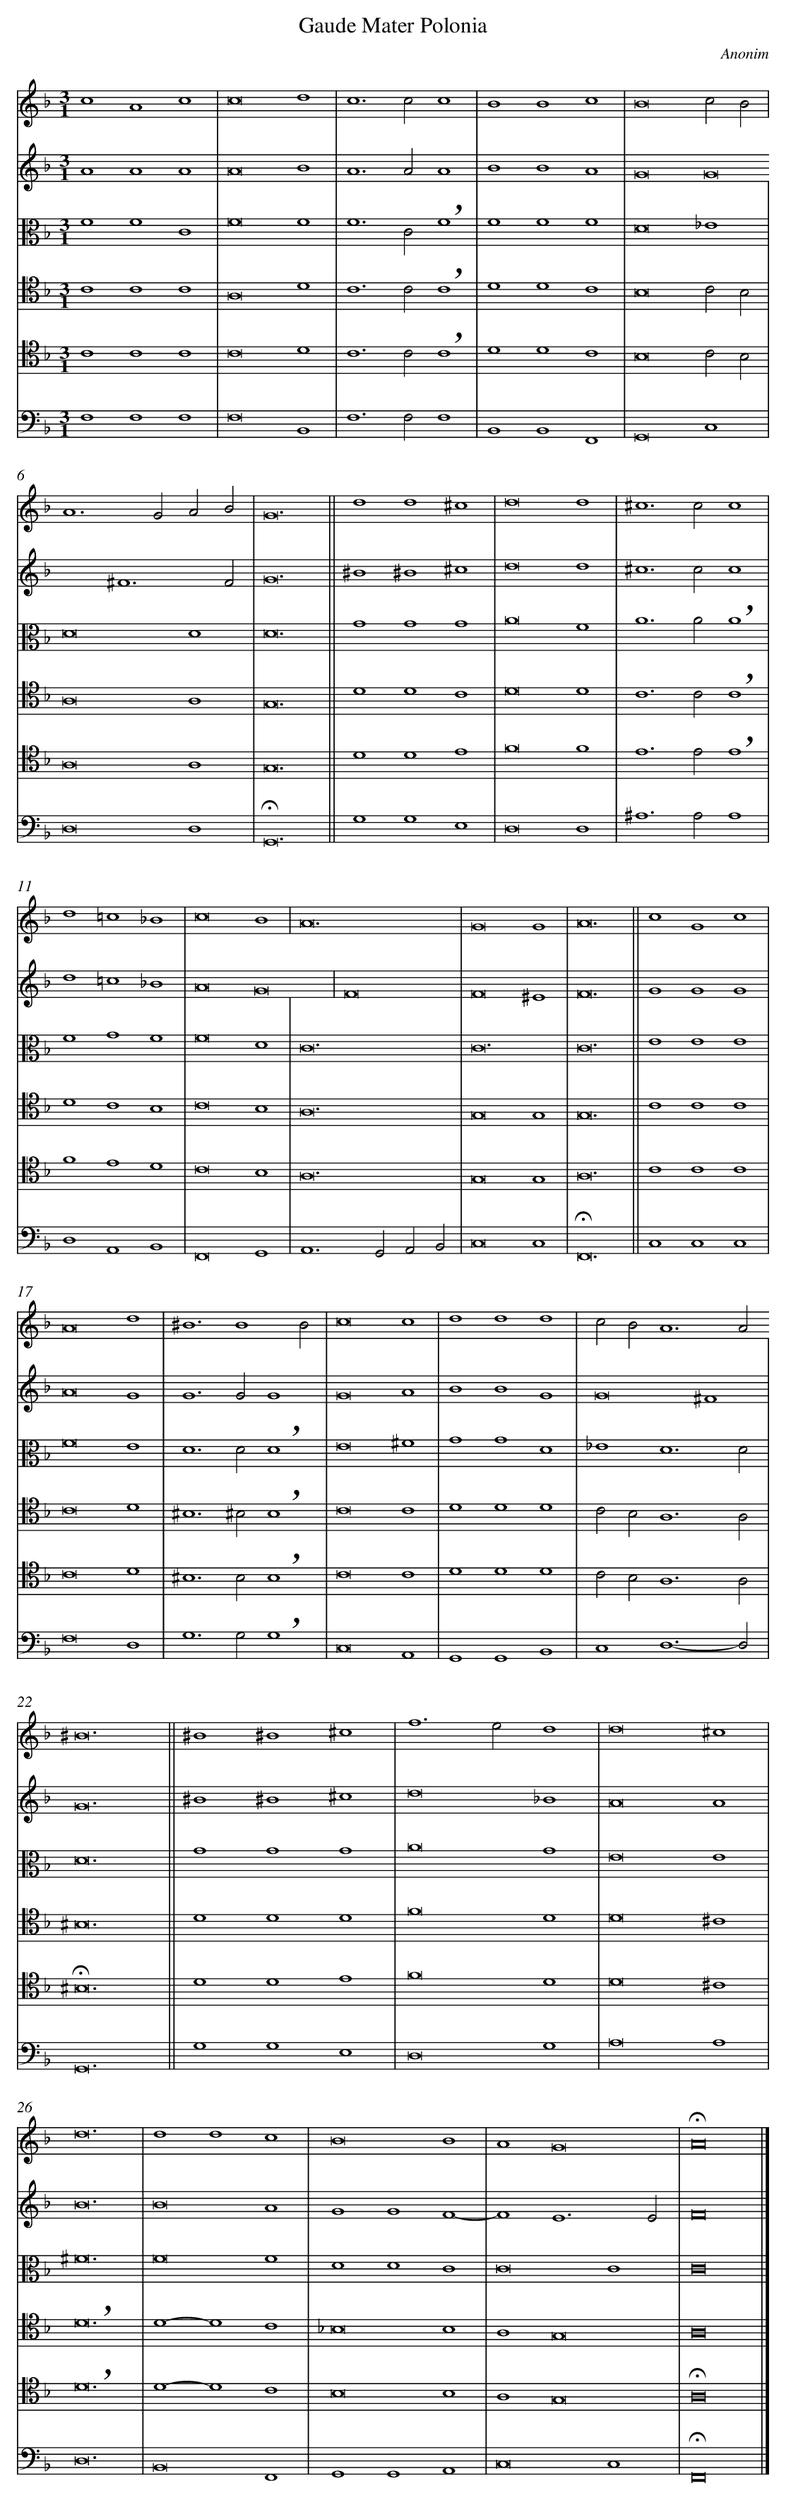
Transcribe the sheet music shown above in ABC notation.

X:1
T: Gaude Mater Polonia
C: Anonim
L: 1/4
M: 3/1
V: 1
V: 2
V: 3 clef=alto
V: 4 clef=tenor
V: 5 clef=tenor
V: 6 clef=bass
K: F
[V:1] c4A4c4 |
[V:2] A4A4A4 |
[V:3] F4F4C4 |
[V:4] C4C4C4 |
[V:5] C4C4C4 |
[V:6] F,4F,4F,4 |
[V:1] c8d4 |
[V:2] A8B4 |
[V:3] F8F4 |
[V:4] A,8D4 |
[V:5] C8D4 |
[V:6] F,8B,,4 |
[V:1] c4>c4c4 |
[V:2] A4>A4A4 |
[V:3] F4>C4!breath!F4 |
[V:4] C4>C4!breath!C4 |
[V:5] C4>C4!breath!C4 |
[V:6] F,4>F,4F,4 |
[V:1] B4B4c4 |
[V:2] B4B4A4 |
[V:3] F4F4F4 |
[V:4] D4D4C4 |
[V:5] D4D4C4 |
[V:6] B,,4B,,4F,,4 |
[V:1] B8c2B2 |
[V:2] G8G8 [|]
[V:3] D8_E4 |
[V:4] B,8C2B,2 |
[V:5] B,8C2B,2 |
[V:6] G,,8C,4 |
[V:1] A4>G4A2B2 |
[V:2] ^F6F2 |
[V:3] D8D4 |
[V:4] A,8A,4 |
[V:5] A,8A,4 |
[V:6] D,8D,4 |
[V:1] G12 ||
[V:2] G12 ||
[V:3] D12 ||
[V:4] G,12 ||
[V:5] G,12 ||
[V:6] !fermata!G,,12 ||
[V:1] d4d4^c4 |
[V:2] ^B4^B4^c4 |
[V:3] G4G4G4 |
[V:4] D4D4C4 |
[V:5] D4D4E4 |
[V:6] G,4G,4E,4 |
[V:1] d8d4 |
[V:2] d8d4 |
[V:3] A8F4 |
[V:4] D8D4 |
[V:5] F8F4 |
[V:6] D,8D,4 |
[V:1] ^c4>c4c4 |
[V:2] ^c4>c4c4 |
[V:3] A4>A4!breath!A4 |
[V:4] C4>C4!breath!C4 |
[V:5] E4>E4!breath!E4 |
[V:6] ^A,4>A,4A,4 |
[V:1] d4=c4_B4 |
[V:2] d4=c4_B4 |
[V:3] F4G4F4 |
[V:4] D4C4B,4 |
[V:5] F4E4D4 |
[V:6] D,4A,,4B,,4 |
[V:1] c8B4 |
[V:2] A8G8 |
[V:3] F8D4 |
[V:4] C8B,4 |
[V:5] C8B,4 |
[V:6] F,,8G,,4 |
[V:1] A12 |
[V:2] F8 |
[V:3] C12 |
[V:4] A,12 |
[V:5] A,12 |
[V:6] A,,4>G,,4A,,2B,,2 |
[V:1] G8G4 |
[V:2] F8^E4 |
[V:3] C12 |
[V:4] G,8G,4 |
[V:5] G,8G,4 |
[V:6] C,8C,4 |
[V:1] A12 ||
[V:2] F12 ||
[V:3] C12 ||
[V:4] G,12 ||
[V:5] A,12 ||
[V:6] !fermata!F,,12 ||
[V:1] c4G4c4 |
[V:2] G4G4G4 |
[V:3] E4E4E4 |
[V:4] C4C4C4 |
[V:5] C4C4C4 |
[V:6] C,4C,4C,4 |
[V:1] A8d4 |
[V:2] A8G4 |
[V:3] F8E4 |
[V:4] C8D4 |
[V:5] C8D4 |
[V:6] F,8D,4 |
[V:1] ^B6B4B2 |
[V:2] G4>G4G4 |
[V:3] D4>D4!breath!D4 |
[V:4] ^B,4>^B,4!breath!B,4 |
[V:5] ^B,4>B,4!breath!B,4 |
[V:6] G,4>G,4!breath!G,4 |
[V:1] c8c4 |
[V:2] G8A4 |
[V:3] E8^F4 |
[V:4] C8C4 |
[V:5] C8C4 |
[V:6] C,8A,,4 |
[V:1] d4d4d4 |
[V:2] B4B4G4 |
[V:3] G4G4D4 |
[V:4] D4D4D4 |
[V:5] D4D4D4 |
[V:6] G,,4G,,4B,,4 |
[V:1] c2B4<A4A2 [|]
[V:2] G8^F4 |
[V:3] _E4D6D2 |
[V:4] C2B,4<A,4A,2 |
[V:5] C2B,4<A,4A,2 |
[V:6] C,4D,6-D,2 |
[V:1] ^B12 ||
[V:2] G12 ||
[V:3] D12 ||
[V:4] ^B,12 ||
[V:5] !fermata!^B,12 ||
[V:6] G,,12 ||
[V:1] ^B4^B4^c4 |
[V:2] ^B4^B4^c4 |
[V:3] G4G4G4 |
[V:4] D4D4D4 |
[V:5] D4D4E4 |
[V:6] G,4G,4E,4 |
[V:1] f4>e4d4 |
[V:2] d8_B4 |
[V:3] A8G4 |
[V:4] F8D4 |
[V:5] F8D4 |
[V:6] D,8G,4 |
[V:1] d8^c4 |
[V:2] A8A4 |
[V:3] E8E4 |
[V:4] D8^C4 |
[V:5] D8^C4 |
[V:6] A,8A,4 |
[V:1] d12 |
[V:2] B12 |
[V:3] ^F12 |
[V:4] !breath!D12 |
[V:5] !breath!D12 |
[V:6] D,12 |
[V:1] d4d4c4 |
[V:2] B8A4 |
[V:3] F8F4 |
[V:4] D4-D4C4 |
[V:5] D4-D4C4 |
[V:6] B,,8F,,4 |
[V:1] B8B4 |
[V:2] G4G4F4- |
[V:3] D4D4C4 |
[V:4] _B,8B,4 |
[V:5] B,8B,4 |
[V:6] G,,4G,,4A,,4 |
[V:1] A4G8 |
[V:2] F4E6E2 |
[V:3] C8C4 |
[V:4] A,4G,8 |
[V:5] A,4G,8 |
[V:6] C,8C,4 |
[V:1] !fermata!A12 |]
[V:2] F12 |]
[V:3] C12 |]
[V:4] A,12 |]
[V:5] !fermata!A,12 |]
[V:6] !fermata!F,,12 |]
